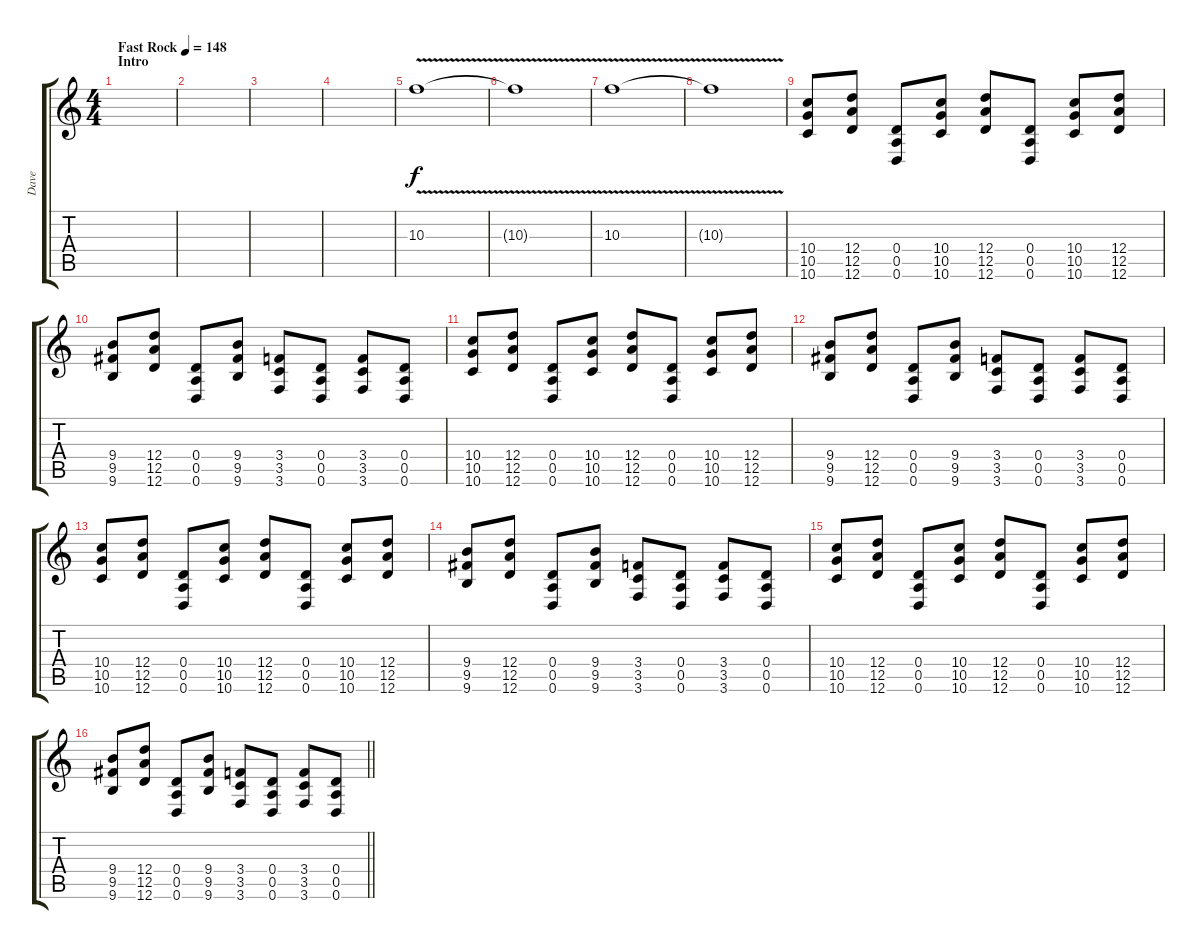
\track ("Dave" "Dave") {instrument overdrivenguitar}
\staff {score tabs}
\tuning (E4 B3 G3 D3 A2 D2) {hide}
\ts (4 4)
\section ("" "Intro")
\tempo (148 "Fast Rock")
\clef g2
\ks c
|
|
|
|
10.3{v}.1{volume 8 instrument overdrivenguitar} |
10.3{t}.1 |
10.3{v}.1 |
10.3{t}.1 |
(10.4 10.5 10.6).8 (12.4 12.5 12.6).8 (0.4 0.5 0.6).8 (10.4 10.5 10.6).8 (12.4 12.5 12.6).8 (0.4 0.5 0.6).8 (10.4 10.5 10.6).8 (12.4 12.5 12.6).8 |
(9.4 9.5 9.6).8 (12.4 12.5 12.6).8 (0.4 0.5 0.6).8 (9.4 9.5 9.6).8 (3.4 3.5 3.6).8 (0.4 0.5 0.6).8 (3.4 3.5 3.6).8 (0.4 0.5 0.6).8 |
(10.4 10.5 10.6).8 (12.4 12.5 12.6).8 (0.4 0.5 0.6).8 (10.4 10.5 10.6).8 (12.4 12.5 12.6).8 (0.4 0.5 0.6).8 (10.4 10.5 10.6).8 (12.4 12.5 12.6).8 |
(9.4 9.5 9.6).8 (12.4 12.5 12.6).8 (0.4 0.5 0.6).8 (9.4 9.5 9.6).8 (3.4 3.5 3.6).8 (0.4 0.5 0.6).8 (3.4 3.5 3.6).8 (0.4 0.5 0.6).8 |
(10.4 10.5 10.6).8 (12.4 12.5 12.6).8 (0.4 0.5 0.6).8 (10.4 10.5 10.6).8 (12.4 12.5 12.6).8 (0.4 0.5 0.6).8 (10.4 10.5 10.6).8 (12.4 12.5 12.6).8 |
(9.4 9.5 9.6).8 (12.4 12.5 12.6).8 (0.4 0.5 0.6).8 (9.4 9.5 9.6).8 (3.4 3.5 3.6).8 (0.4 0.5 0.6).8 (3.4 3.5 3.6).8 (0.4 0.5 0.6).8 |
(10.4 10.5 10.6).8 (12.4 12.5 12.6).8 (0.4 0.5 0.6).8 (10.4 10.5 10.6).8 (12.4 12.5 12.6).8 (0.4 0.5 0.6).8 (10.4 10.5 10.6).8 (12.4 12.5 12.6).8 |
\barLineRight lightlight
(9.4 9.5 9.6).8 (12.4 12.5 12.6).8 (0.4 0.5 0.6).8 (9.4 9.5 9.6).8 (3.4 3.5 3.6).8 (0.4 0.5 0.6).8 (3.4 3.5 3.6).8 (0.4 0.5 0.6).8
